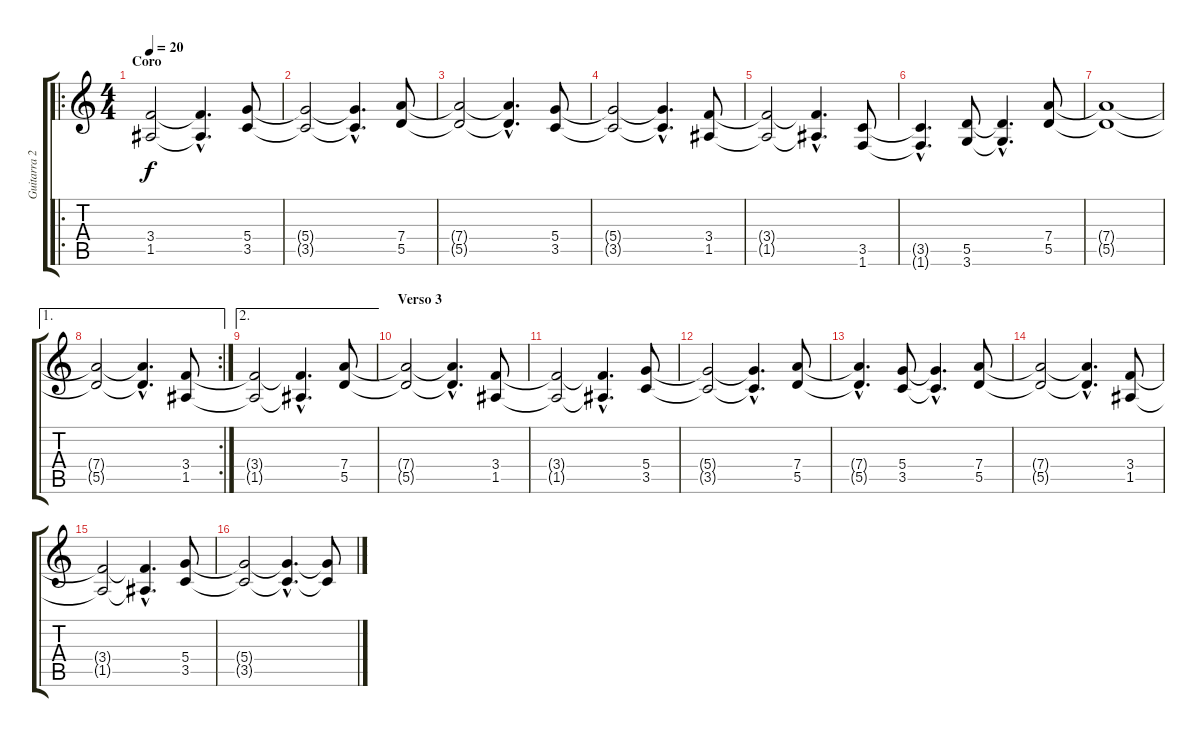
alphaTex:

\track ("Guitarra 2" "Guitarra 2") {instrument distortionguitar}
\staff {score tabs}
\tuning (E4 B3 G3 D3 A2 E2) {hide}
\ro
\ts (4 4)
\section ("" "Coro")
\tempo 20
\clef g2
\ks c
(3.4{t} 1.5{t}).2{dy f} (3.4{hac t} 1.5{hac t}).4{d} (5.4 3.5).8 |
(5.4{t} 3.5{t}).2 (5.4{hac t} 3.5{hac t}).4{d} (7.4 5.5).8 |
(7.4{t} 5.5{t}).2 (7.4{hac t} 5.5{hac t}).4{d} (5.4 3.5).8 |
(5.4{t} 3.5{t}).2 (5.4{hac t} 3.5{hac t}).4{d} (3.4 1.5).8 |
(3.4{t} 1.5{t}).2 (3.4{hac t} 1.5{hac t}).4{d} (3.5 1.6).8 |
(3.5{hac t} 1.6{hac t}).4{d} (5.5 3.6).8 (5.5{hac t} 3.6{hac t}).4{d} (7.4 5.5).8 |
(7.4{t} 5.5{t}).1 |
\ae 1
\rc 2
(7.4{t} 5.5{t}).2 (7.4{hac t} 5.5{hac t}).4{d} (3.4 1.5).8 |
\ae 2
(3.4{t} 1.5{t}).2 (3.4{hac t} 1.5{hac t}).4{d} (7.4 5.5).8 |
\section ("" "Verso 3")
(7.4{t} 5.5{t}).2 (7.4{hac t} 5.5{hac t}).4{d} (3.4 1.5).8 |
(3.4{t} 1.5{t}).2 (3.4{hac t} 1.5{hac t}).4{d} (5.4 3.5).8 |
(5.4{t} 3.5{t}).2 (5.4{hac t} 3.5{hac t}).4{d} (7.4 5.5).8 |
(7.4{hac t} 5.5{hac t}).4{d} (5.4 3.5).8 (5.4{hac t} 3.5{hac t}).4{d} (7.4 5.5).8 |
(7.4{t} 5.5{t}).2 (7.4{hac t} 5.5{hac t}).4{d} (3.4 1.5).8 |
(3.4{t} 1.5{t}).2 (3.4{hac t} 1.5{hac t}).4{d} (5.4 3.5).8 |
(5.4{t} 3.5{t}).2 (5.4{hac t} 3.5{hac t}).4{d} (5.4{t} 3.5{t}).8
